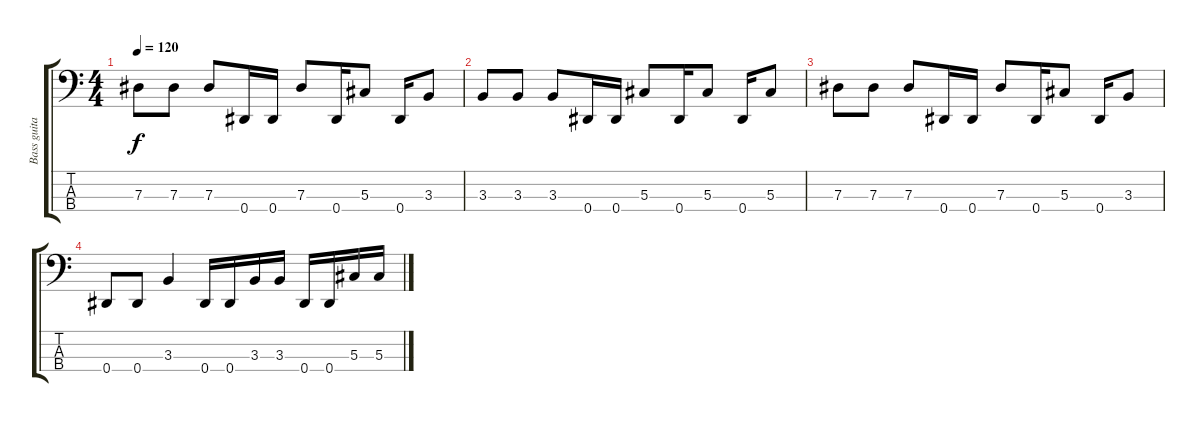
\track ("Bass guitar" "Bass guita") {instrument electricbasspick}
\staff {score tabs}
\tuning (Gb2 Db2 Ab1 Eb1) {hide}
\ts (4 4)
\tempo 120
\clef f4
\ks c
7.3.8{dy f} 7.3.8 7.3.8 0.4.16 0.4.16 7.3.8 0.4.16 5.3.8 0.4.16 3.3.8 |
3.3.8 3.3.8 3.3.8 0.4.16 0.4.16 5.3.8 0.4.16 5.3.8 0.4.16 5.3.8 |
7.3.8 7.3.8 7.3.8 0.4.16 0.4.16 7.3.8 0.4.16 5.3.8 0.4.16 3.3.8 |
0.4.8 0.4.8 3.3.4 0.4.16 0.4.16 3.3.16 3.3.16 0.4.16 0.4.16 5.3.16 5.3.16
